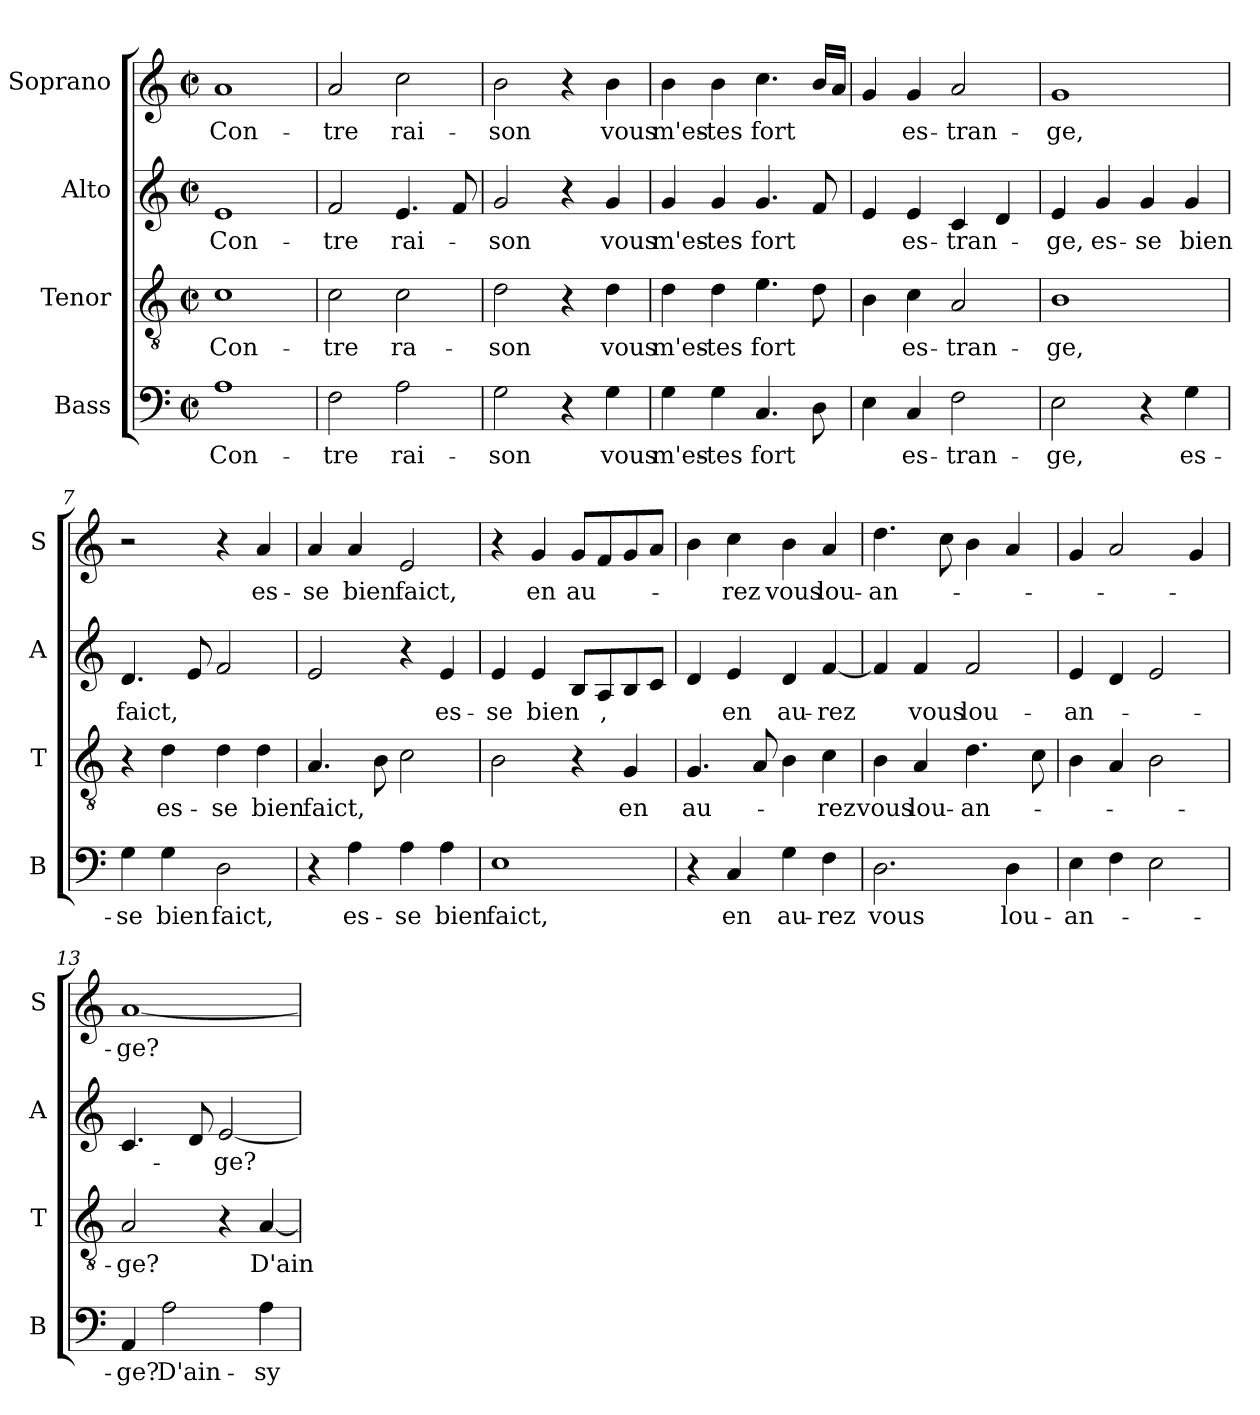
**kern	**text	**kern	**text	**kern	**text	**kern	**text
*part4	*part4	*part3	*part3	*part2	*part2	*part1	*part1
*staff4	*staff4	*staff3	*staff3	*staff2	*staff2	*staff1	*staff1
*I"Bass	*	*I"Tenor	*	*I"Alto	*	*I"Soprano	*
*I'B	*	*I'T	*	*I'A	*	*I'S	*
*clefF4	*	*clefGv2	*	*clefG2	*	*clefG2	*
*k[]	*	*k[]	*	*k[]	*	*k[]	*
*C:	*	*C:	*	*C:	*	*C:	*
*M2/2	*	*M2/2	*	*M2/2	*	*M2/2	*
*met(c|)	*	*met(c|)	*	*met(c|)	*	*met(c|)	*
=1	=1	=1	=1	=1	=1	=1	=1
!	!LO:LY:b	!	!LO:LY:b	!	!LO:LY:b	!	!LO:LY:b
1A	Con-	1c	Con-	1e	Con-	1a	Con-
=2	=2	=2	=2	=2	=2	=2	=2
!	!LO:LY:b	!	!LO:LY:b	!	!LO:LY:b	!	!LO:LY:b
2F\	-tre	2c\	-tre	2f/	-tre	2a/	-tre
!	!LO:LY:b	!	!LO:LY:b	!	!LO:LY:b	!	!LO:LY:b
2A\	rai-	2c\	ra-	4.e/	rai-	2cc\	rai-
.	.	.	.	8f/	.	.	.
=3	=3	=3	=3	=3	=3	=3	=3
!	!LO:LY:b	!	!LO:LY:b	!	!LO:LY:b	!	!LO:LY:b
2G\	-son	2d\	-son	2g/	-son	2b\	-son
4r	.	4r	.	4r	.	4r	.
!	!LO:LY:b	!	!LO:LY:b	!	!LO:LY:b	!	!LO:LY:b
4G\	vous	4d\	vous	4g/	vous	4b\	vous
=4	=4	=4	=4	=4	=4	=4	=4
!	!LO:LY:b	!	!LO:LY:b	!	!LO:LY:b	!	!LO:LY:b
4G\	m'es-	4d\	m'es-	4g/	m'es-	4b\	m'es-
!	!LO:LY:b	!	!LO:LY:b	!	!LO:LY:b	!	!LO:LY:b
4G\	-tes	4d\	-tes	4g/	-tes	4b\	-tes
!	!LO:LY:b	!	!LO:LY:b	!	!LO:LY:b	!	!LO:LY:b
4.C/	fort	4.e\	fort	4.g/	fort	4.cc\	fort
8D\	.	8d\	.	8f/	.	16b/LL	.
.	.	.	.	.	.	16a/JJ	.
=5	=5	=5	=5	=5	=5	=5	=5
4E\	.	4B\	.	4e/	.	4g/	.
!	!LO:LY:b	!	!LO:LY:b	!	!LO:LY:b	!	!LO:LY:b
4C/	es-	4c\	es-	4e/	es-	4g/	es-
!	!LO:LY:b	!	!LO:LY:b	!	!LO:LY:b	!	!LO:LY:b
2F\	-tran-	2A/	-tran-	4c/	-tran-	2a/	-tran-
.	.	.	.	4d/	.	.	.
!!LO:LB:g=z
=6	=6	=6	=6	=6	=6	=6	=6
!	!LO:LY:b	!	!LO:LY:b	!	!LO:LY:b	!	!LO:LY:b
2E\	-ge,	1B	-ge,	4e/	-ge,	1g	-ge,
!	!	!	!	!	!LO:LY:b	!	!
.	.	.	.	4g/	es-	.	.
!	!	!	!	!	!LO:LY:b	!	!
4r	.	.	.	4g/	-se	.	.
!	!LO:LY:b	!	!	!	!LO:LY:b	!	!
4G\	es-	.	.	4g/	bien	.	.
=7	=7	=7	=7	=7	=7	=7	=7
!	!LO:LY:b	!	!	!	!LO:LY:b	!	!
4G\	-se	4r	.	4.d/	faict,	2r	.
!	!LO:LY:b	!	!LO:LY:b	!	!	!	!
4G\	bien	4d\	es-	.	.	.	.
.	.	.	.	8e/	.	.	.
!	!LO:LY:b	!	!LO:LY:b	!	!	!	!
2D\	faict,	4d\	-se	2f/	.	4r	.
!	!	!	!LO:LY:b	!	!	!	!LO:LY:b
.	.	4d\	bien	.	.	4a/	es-
=8	=8	=8	=8	=8	=8	=8	=8
!	!	!	!LO:LY:b	!	!	!	!LO:LY:b
4r	.	4.A/	faict,	2e/	.	4a/	-se
!	!LO:LY:b	!	!	!	!	!	!LO:LY:b
4A\	es-	.	.	.	.	4a/	bien
.	.	8B\	.	.	.	.	.
!	!LO:LY:b	!	!	!	!	!	!LO:LY:b
4A\	-se	2c\	.	4r	.	2e/	faict,
!	!LO:LY:b	!	!	!	!LO:LY:b	!	!
4A\	bien	.	.	4e/	es-	.	.
=9	=9	=9	=9	=9	=9	=9	=9
!	!LO:LY:b	!	!	!	!LO:LY:b	!	!
1E	faict,	2B\	.	4e/	-se	4r	.
!	!	!	!	!	!LO:LY:b	!	!LO:LY:b
.	.	.	.	4e/	bien	4g/	en
!	!	!	!	!	!	!	!LO:LY:b
.	.	4r	.	8B/L	.	8g/L	au-
!	!	!	!	!	!LO:LY:b	!	!
.	.	.	.	8A/	,	8f/	.
!	!	!	!LO:LY:b	!	!	!	!
.	.	4G/	en	8B/	.	8g/	.
.	.	.	.	8c/J	.	8a/J	.
=10	=10	=10	=10	=10	=10	=10	=10
!	!	!	!LO:LY:b	!	!	!	!
4r	.	4.G/	au-	4d/	.	4b\	.
!	!LO:LY:b	!	!	!	!LO:LY:b	!	!LO:LY:b
4C/	en	.	.	4e/	en	4cc\	-rez
.	.	8A/	.	.	.	.	.
!	!LO:LY:b	!	!	!	!LO:LY:b	!	!LO:LY:b
4G\	au-	4B\	.	4d/	au-	4b\	vous
!	!LO:LY:b	!	!LO:LY:b	!	!LO:LY:b	!	!LO:LY:b
4F\	-rez	4c\	-rez	[4f/	-rez	4a/	lou-
!!LO:PB:g=z
=11	=11	=11	=11	=11	=11	=11	=11
!	!LO:LY:b	!	!LO:LY:b	!	!	!	!LO:LY:b
2.D\	vous	4B\	vous	4f/]	.	4.dd\	-an-
!	!	!	!LO:LY:b	!	!LO:LY:b	!	!
.	.	4A/	lou-	4f/	vous	.	.
.	.	.	.	.	.	8cc\	.
!	!	!	!LO:LY:b	!	!LO:LY:b	!	!
.	.	4.d\	-an-	2f/	lou-	4b\	.
!	!LO:LY:b	!	!	!	!	!	!
4D\	lou-	.	.	.	.	4a/	.
.	.	8c\	.	.	.	.	.
=12	=12	=12	=12	=12	=12	=12	=12
!	!LO:LY:b	!	!	!	!LO:LY:b	!	!
4E\	-an-	4B\	.	4e/	-an-	4g/	.
4F\	.	4A/	.	4d/	.	2a/	.
2E\	.	2B\	.	2e/	.	.	.
.	.	.	.	.	.	4g/	.
=13	=13	=13	=13	=13	=13	=13	=13
!	!LO:LY:b	!	!LO:LY:b	!	!	!	!LO:LY:b
4AA/	-ge?	2A/	-ge?	4.c/	.	[1a	-ge?
!	!LO:LY:b	!	!	!	!	!	!
2A\	D'ain-	.	.	.	.	.	.
.	.	.	.	8d/	.	.	.
!	!	!	!	!	!LO:LY:b	!	!
.	.	4r	.	[2e/	-ge?	.	.
!	!LO:LY:b	!	!LO:LY:b	!	!	!	!
4A\	-sy	[4A/	D'ain-	.	.	.	.
=	=	=	=	=	=	=	=
*-	*-	*-	*-	*-	*-	*-	*-
